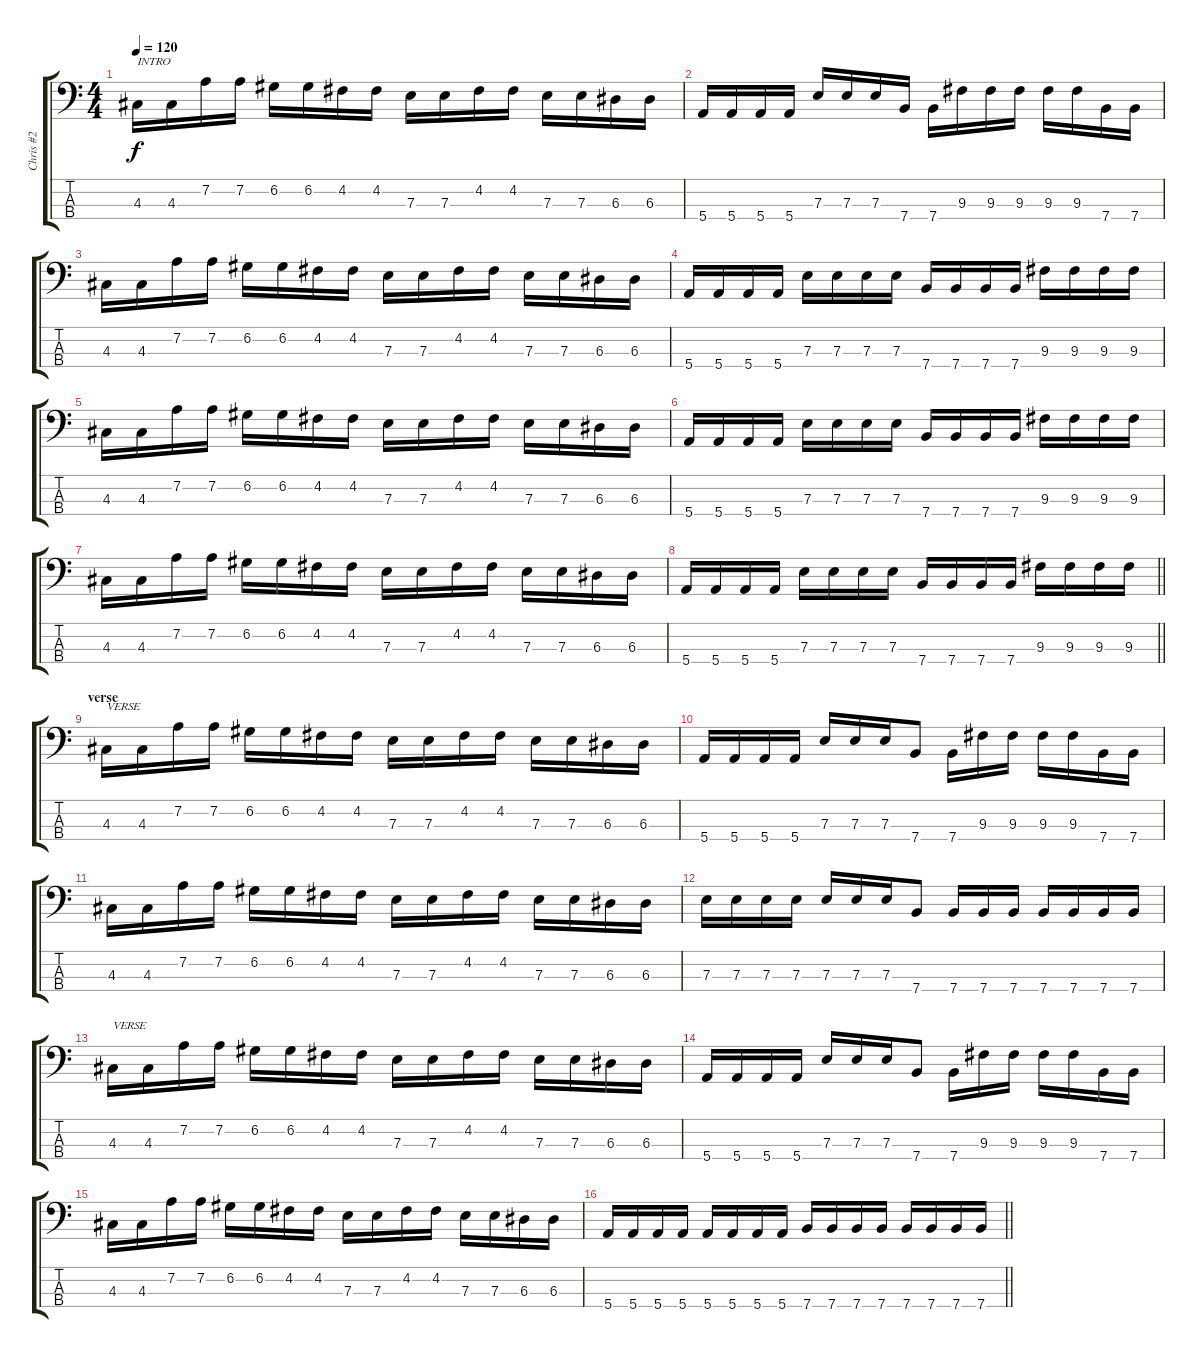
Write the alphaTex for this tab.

\track ("Chris #2" "Chris #2") {instrument electricbasspick}
\staff {score tabs}
\tuning (G2 D2 A1 E1) {hide}
\ts (4 4)
\tempo 120
\clef f4
\ks c
4.3.16{txt "INTRO" dy f instrument electricbasspick} 4.3.16 7.2.16 7.2.16 6.2.16 6.2.16 4.2.16 4.2.16 7.3.16 7.3.16 4.2.16 4.2.16 7.3.16 7.3.16 6.3.16 6.3.16 |
5.4.16 5.4.16 5.4.16 5.4.16 7.3.16 7.3.16 7.3.16 7.4.16 7.4.16 9.3.16 9.3.16 9.3.16 9.3.16 9.3.16 7.4.16 7.4.16 |
4.3.16 4.3.16 7.2.16 7.2.16 6.2.16 6.2.16 4.2.16 4.2.16 7.3.16 7.3.16 4.2.16 4.2.16 7.3.16 7.3.16 6.3.16 6.3.16 |
5.4.16 5.4.16 5.4.16 5.4.16 7.3.16 7.3.16 7.3.16 7.3.16 7.4.16 7.4.16 7.4.16 7.4.16 9.3.16 9.3.16 9.3.16 9.3.16 |
4.3.16 4.3.16 7.2.16 7.2.16 6.2.16 6.2.16 4.2.16 4.2.16 7.3.16 7.3.16 4.2.16 4.2.16 7.3.16 7.3.16 6.3.16 6.3.16 |
5.4.16 5.4.16 5.4.16 5.4.16 7.3.16 7.3.16 7.3.16 7.3.16 7.4.16 7.4.16 7.4.16 7.4.16 9.3.16 9.3.16 9.3.16 9.3.16 |
4.3.16 4.3.16 7.2.16 7.2.16 6.2.16 6.2.16 4.2.16 4.2.16 7.3.16 7.3.16 4.2.16 4.2.16 7.3.16 7.3.16 6.3.16 6.3.16 |
\barLineRight lightlight
5.4.16 5.4.16 5.4.16 5.4.16 7.3.16 7.3.16 7.3.16 7.3.16 7.4.16 7.4.16 7.4.16 7.4.16 9.3.16 9.3.16 9.3.16 9.3.16 |
\section ("" "verse")
4.3.16{txt "VERSE"} 4.3.16 7.2.16 7.2.16 6.2.16 6.2.16 4.2.16 4.2.16 7.3.16 7.3.16 4.2.16 4.2.16 7.3.16 7.3.16 6.3.16 6.3.16 |
5.4.16 5.4.16 5.4.16 5.4.16 7.3.16 7.3.16 7.3.16 7.4.8 7.4.16 9.3.16 9.3.16 9.3.16 9.3.16 7.4.16 7.4.16 |
4.3.16 4.3.16 7.2.16 7.2.16 6.2.16 6.2.16 4.2.16 4.2.16 7.3.16 7.3.16 4.2.16 4.2.16 7.3.16 7.3.16 6.3.16 6.3.16 |
7.3.16 7.3.16 7.3.16 7.3.16 7.3.16 7.3.16 7.3.16 7.4.8 7.4.16 7.4.16 7.4.16 7.4.16 7.4.16 7.4.16 7.4.16 |
4.3.16{txt "VERSE"} 4.3.16 7.2.16 7.2.16 6.2.16 6.2.16 4.2.16 4.2.16 7.3.16 7.3.16 4.2.16 4.2.16 7.3.16 7.3.16 6.3.16 6.3.16 |
5.4.16 5.4.16 5.4.16 5.4.16 7.3.16 7.3.16 7.3.16 7.4.8 7.4.16 9.3.16 9.3.16 9.3.16 9.3.16 7.4.16 7.4.16 |
4.3.16 4.3.16 7.2.16 7.2.16 6.2.16 6.2.16 4.2.16 4.2.16 7.3.16 7.3.16 4.2.16 4.2.16 7.3.16 7.3.16 6.3.16 6.3.16 |
\barLineRight lightlight
5.4.16 5.4.16 5.4.16 5.4.16 5.4.16 5.4.16 5.4.16 5.4.16 7.4.16 7.4.16 7.4.16 7.4.16 7.4.16 7.4.16 7.4.16 7.4.16
